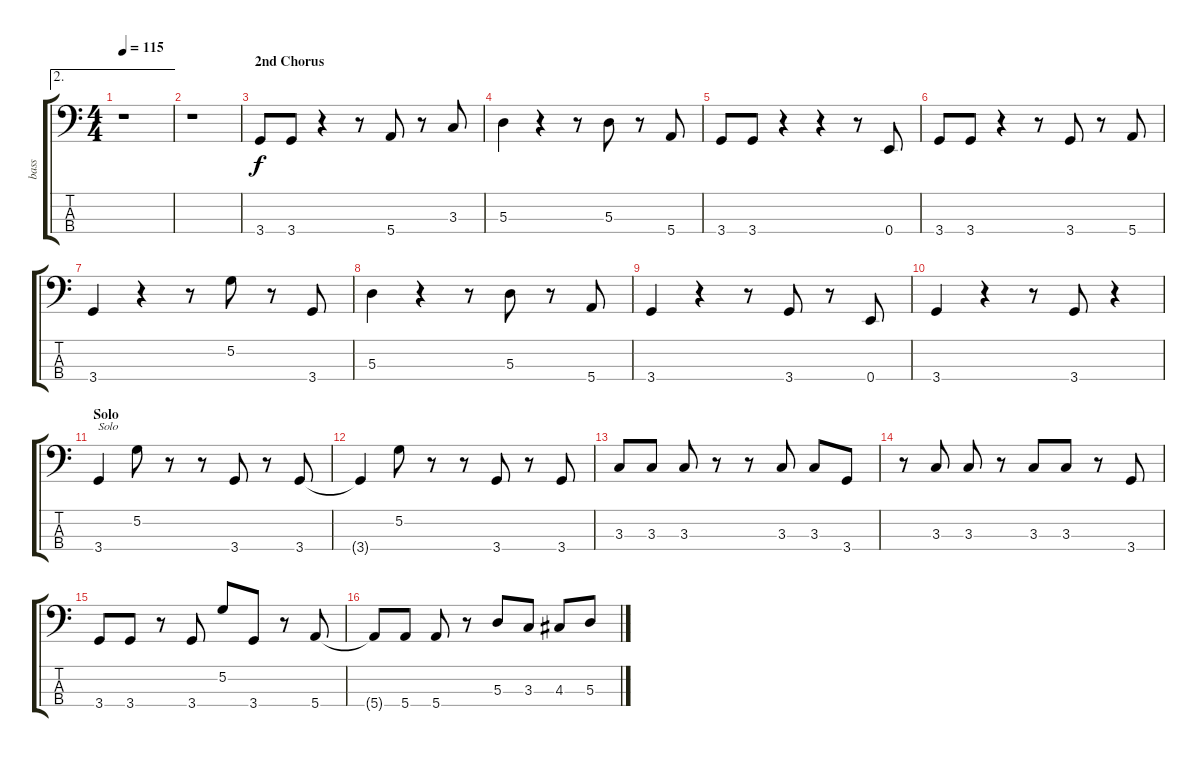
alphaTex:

\track ("bass" "bass") {instrument electricbassfinger}
\staff {score tabs}
\tuning (G2 D2 A1 E1) {hide}
\ae 2
\ts (4 4)
\tempo 115
\clef f4
\ks c
r.1{dy f} |
r.1 |
\section ("" "2nd Chorus")
3.4.8 3.4.8 r.4 r.8 5.4.8 r.8 3.3.8 |
5.3.4 r.4 r.8 5.3.8 r.8 5.4.8 |
3.4.8 3.4.8 r.4 r.4 r.8 0.4.8 |
3.4.8 3.4.8 r.4 r.8 3.4.8 r.8 5.4.8 |
3.4.4 r.4 r.8 5.2.8 r.8 3.4.8 |
5.3.4 r.4 r.8 5.3.8 r.8 5.4.8 |
3.4.4 r.4 r.8 3.4.8 r.8 0.4.8 |
3.4.4 r.4 r.8 3.4.8 r.4 |
\section ("" "Solo")
3.4.4{txt "Solo"} 5.2.8 r.8 r.8 3.4.8 r.8 3.4.8 |
3.4{t}.4 5.2.8 r.8 r.8 3.4.8 r.8 3.4.8 |
3.3.8 3.3.8 3.3.8 r.8 r.8 3.3.8 3.3.8 3.4.8 |
r.8 3.3.8 3.3.8 r.8 3.3.8 3.3.8 r.8 3.4.8 |
3.4.8 3.4.8 r.8 3.4.8 5.2.8 3.4.8 r.8 5.4.8 |
5.4{t}.8 5.4.8 5.4.8 r.8 5.3.8 3.3.8 4.3.8 5.3.8
